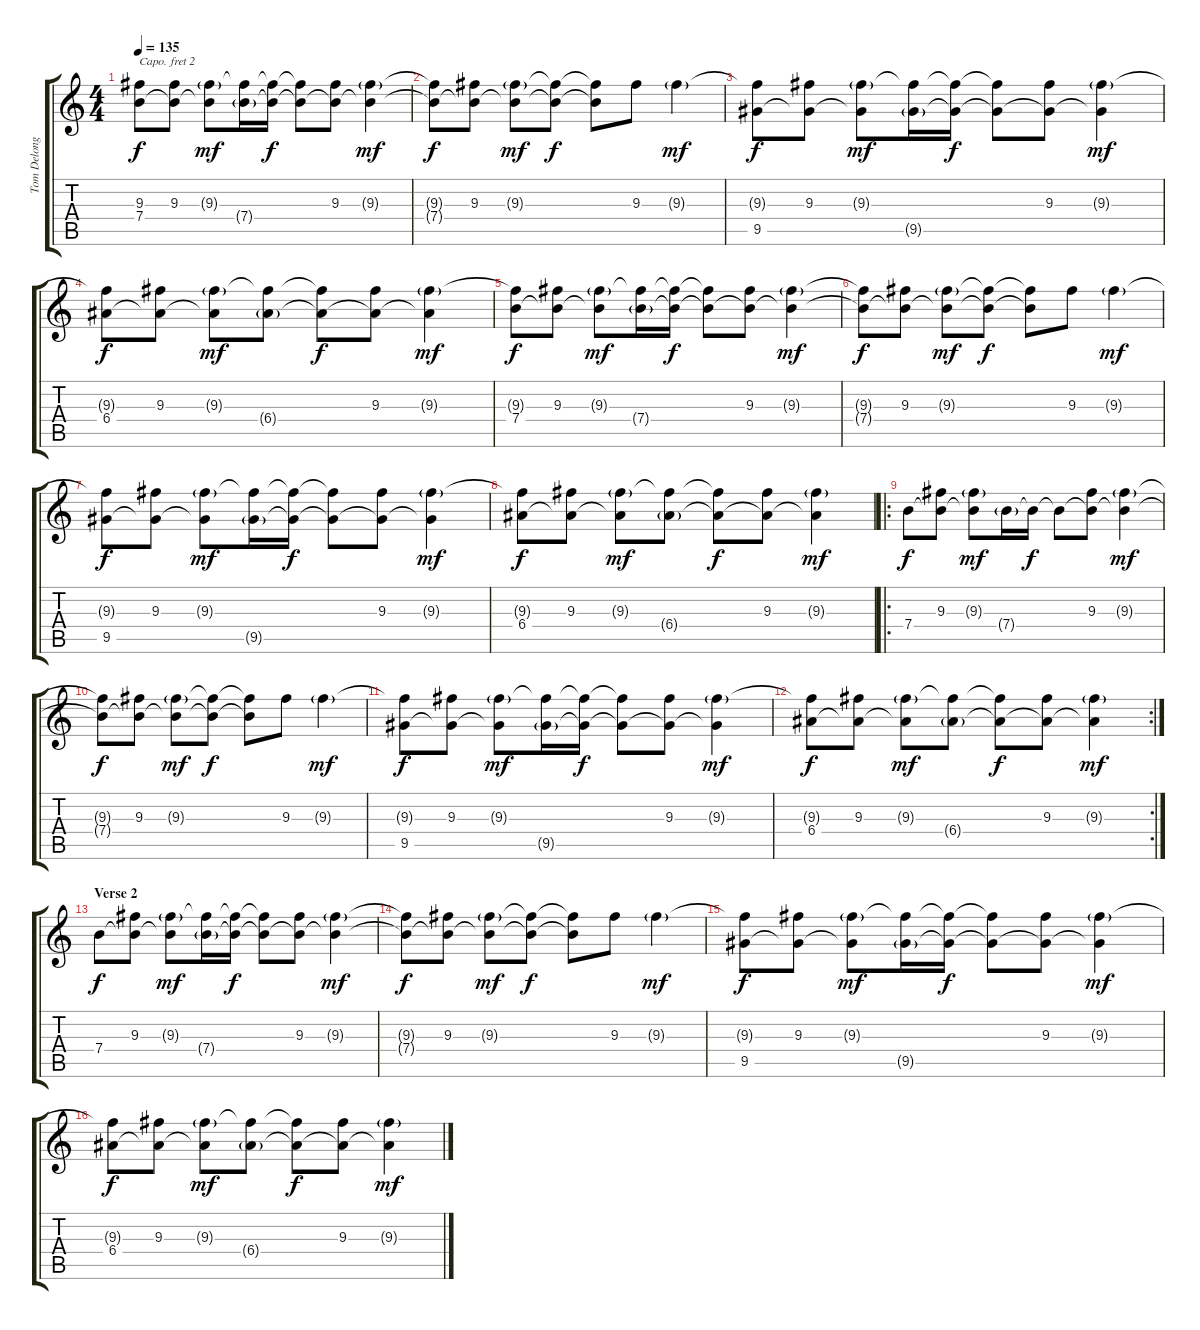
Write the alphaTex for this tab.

\track ("Tom Delonge (Lead Guitar)" "Tom Delong") {instrument electricguitarclean}
\staff {score tabs}
\capo 2
\tuning (E4 B3 G3 D3 A2 E2) {hide}
\ts (4 4)
\tempo 135
\clef g2
\ks c
(9.3{t} 7.4).8{dy f} (9.3 7.4{t}).8 (9.3{g} 7.4{t}).8{dy mf} (9.3{t} 7.4{g}).16 (9.3{t} 7.4{t}).16{dy f} (9.3{t} 7.4{t}).8 (9.3 7.4{t}).8 (9.3{g} 7.4{t}).4{dy mf} |
(9.3{t} 7.4{t}).8{dy f} (9.3 7.4{t}).8 (9.3{g} 7.4{t}).8{dy mf} (9.3{t} 7.4{t}).8{dy f} (9.3{t} 7.4{t}).8 9.3.8 9.3{g}.4{dy mf} |
(9.3{t} 9.5).8{dy f} (9.3 9.5{t}).8 (9.3{g} 9.5{t}).8{dy mf} (9.3{t} 9.5{g}).16 (9.3{t} 9.5{t}).16{dy f} (9.3{t} 9.5{t}).8 (9.3 9.5{t}).8 (9.3{g} 9.5{t}).4{dy mf} |
(9.3{t} 6.4).8{dy f} (9.3 6.4{t}).8 (9.3{g} 6.4{t}).8{dy mf} (9.3{t} 6.4{g}).8 (9.3{t} 6.4{t}).8{dy f} (9.3 6.4{t}).8 (9.3{g} 6.4{t}).4{dy mf} |
(9.3{t} 7.4).8{dy f} (9.3 7.4{t}).8 (9.3{g} 7.4{t}).8{dy mf} (9.3{t} 7.4{g}).16 (9.3{t} 7.4{t}).16{dy f} (9.3{t} 7.4{t}).8 (9.3 7.4{t}).8 (9.3{g} 7.4{t}).4{dy mf} |
(9.3{t} 7.4{t}).8{dy f} (9.3 7.4{t}).8 (9.3{g} 7.4{t}).8{dy mf} (9.3{t} 7.4{t}).8{dy f} (9.3{t} 7.4{t}).8 9.3.8 9.3{g}.4{dy mf} |
(9.3{t} 9.5).8{dy f} (9.3 9.5{t}).8 (9.3{g} 9.5{t}).8{dy mf} (9.3{t} 9.5{g}).16 (9.3{t} 9.5{t}).16{dy f} (9.3{t} 9.5{t}).8 (9.3 9.5{t}).8 (9.3{g} 9.5{t}).4{dy mf} |
(9.3{t} 6.4).8{dy f} (9.3 6.4{t}).8 (9.3{g} 6.4{t}).8{dy mf} (9.3{t} 6.4{g}).8 (9.3{t} 6.4{t}).8{dy f} (9.3 6.4{t}).8 (9.3{g} 6.4{t}).4{dy mf} |
\ro
7.4.8{dy f} (9.3 7.4{t}).8 (9.3{g} 7.4{t}).8{dy mf} 7.4{g}.16 7.4{t}.16{dy f} 7.4{t}.8 (9.3 7.4{t}).8 (9.3{g} 7.4{t}).4{dy mf} |
(9.3{t} 7.4{t}).8{dy f} (9.3 7.4{t}).8 (9.3{g} 7.4{t}).8{dy mf} (9.3{t} 7.4{t}).8{dy f} (9.3{t} 7.4{t}).8 9.3.8 9.3{g}.4{dy mf} |
(9.3{t} 9.5).8{dy f} (9.3 9.5{t}).8 (9.3{g} 9.5{t}).8{dy mf} (9.3{t} 9.5{g}).16 (9.3{t} 9.5{t}).16{dy f} (9.3{t} 9.5{t}).8 (9.3 9.5{t}).8 (9.3{g} 9.5{t}).4{dy mf} |
\rc 2
(9.3{t} 6.4).8{dy f} (9.3 6.4{t}).8 (9.3{g} 6.4{t}).8{dy mf} (9.3{t} 6.4{g}).8 (9.3{t} 6.4{t}).8{dy f} (9.3 6.4{t}).8 (9.3{g} 6.4{t}).4{dy mf} |
\section ("" "Verse 2")
7.4.8{dy f} (9.3 7.4{t}).8 (9.3{g} 7.4{t}).8{dy mf} (9.3{t} 7.4{g}).16 (9.3{t} 7.4{t}).16{dy f} (9.3{t} 7.4{t}).8 (9.3 7.4{t}).8 (9.3{g} 7.4{t}).4{dy mf} |
(9.3{t} 7.4{t}).8{dy f} (9.3 7.4{t}).8 (9.3{g} 7.4{t}).8{dy mf} (9.3{t} 7.4{t}).8{dy f} (9.3{t} 7.4{t}).8 9.3.8 9.3{g}.4{dy mf} |
(9.3{t} 9.5).8{dy f} (9.3 9.5{t}).8 (9.3{g} 9.5{t}).8{dy mf} (9.3{t} 9.5{g}).16 (9.3{t} 9.5{t}).16{dy f} (9.3{t} 9.5{t}).8 (9.3 9.5{t}).8 (9.3{g} 9.5{t}).4{dy mf} |
(9.3{t} 6.4).8{dy f} (9.3 6.4{t}).8 (9.3{g} 6.4{t}).8{dy mf} (9.3{t} 6.4{g}).8 (9.3{t} 6.4{t}).8{dy f} (9.3 6.4{t}).8 (9.3{g} 6.4{t}).4{dy mf}
